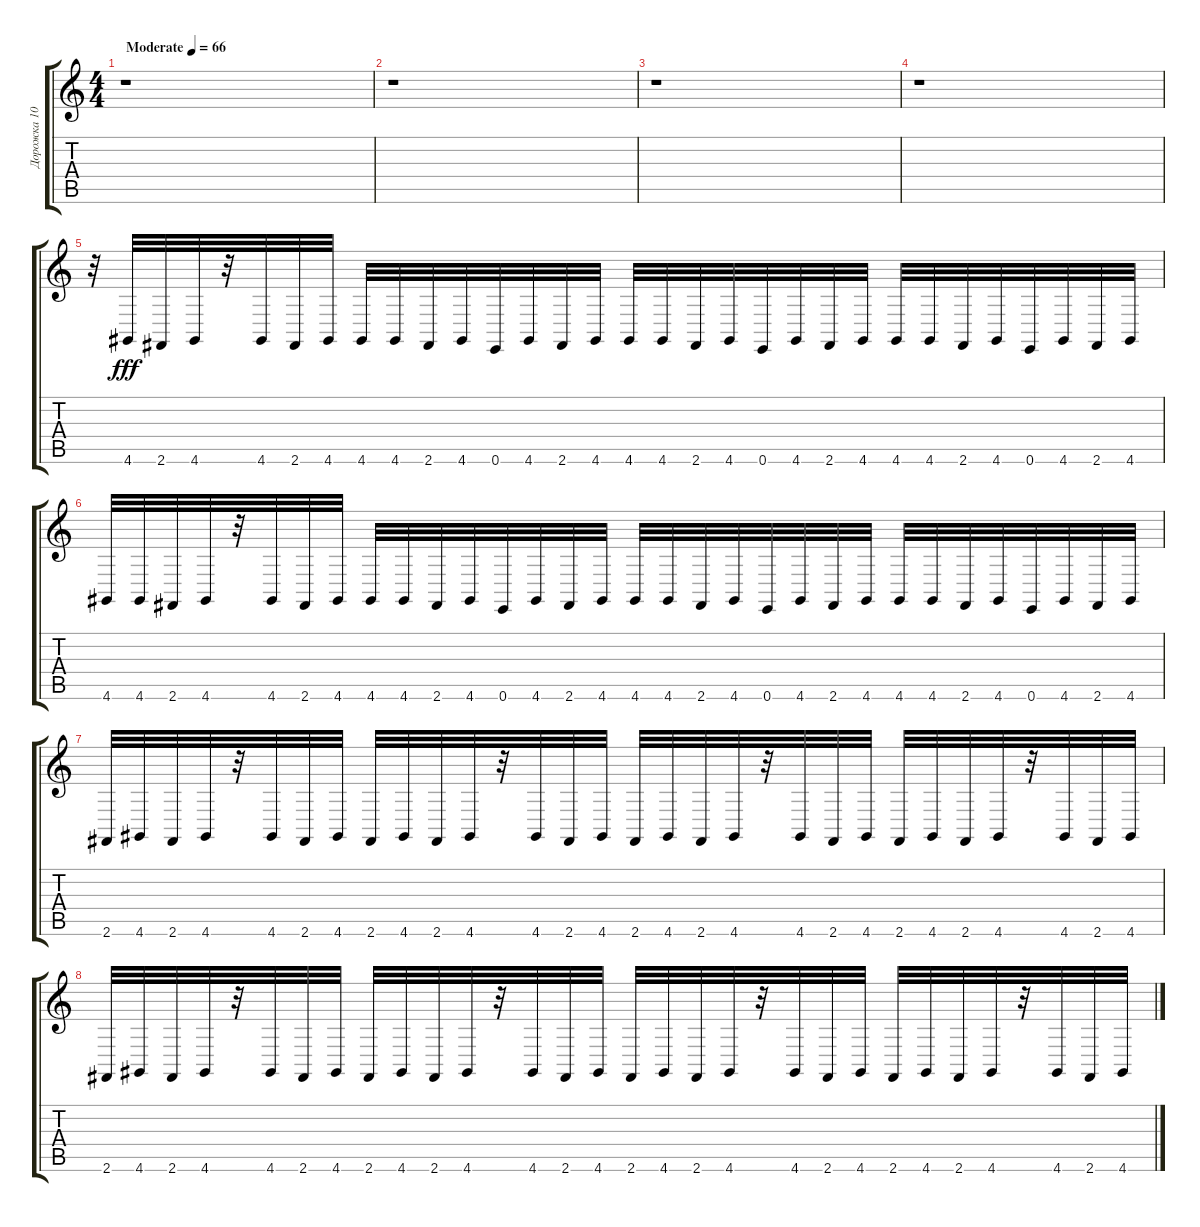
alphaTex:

\track ("Дорожка 10" "Дорожка 10") {instrument acousticgrandpiano}
\staff {score tabs}
\tuning (E4 B3 G3 D3 A2 E2) {hide}
\ts (4 4)
\tempo (66 "Moderate")
\clef g2
\ks c
r.1{dy fff instrument acousticgrandpiano} |
r.1 |
r.1 |
r.1 |
r.32 4.6.32 2.6.32 4.6.32 r.32 4.6.32 2.6.32 4.6.32 4.6.32 4.6.32 2.6.32 4.6.32 0.6.32 4.6.32 2.6.32 4.6.32 4.6.32 4.6.32 2.6.32 4.6.32 0.6.32 4.6.32 2.6.32 4.6.32 4.6.32 4.6.32 2.6.32 4.6.32 0.6.32 4.6.32 2.6.32 4.6.32 |
4.6.32 4.6.32 2.6.32 4.6.32 r.32 4.6.32 2.6.32 4.6.32 4.6.32 4.6.32 2.6.32 4.6.32 0.6.32 4.6.32 2.6.32 4.6.32 4.6.32 4.6.32 2.6.32 4.6.32 0.6.32 4.6.32 2.6.32 4.6.32 4.6.32 4.6.32 2.6.32 4.6.32 0.6.32 4.6.32 2.6.32 4.6.32 |
2.6.32 4.6.32 2.6.32 4.6.32 r.32 4.6.32 2.6.32 4.6.32 2.6.32 4.6.32 2.6.32 4.6.32 r.32 4.6.32 2.6.32 4.6.32 2.6.32 4.6.32 2.6.32 4.6.32 r.32 4.6.32 2.6.32 4.6.32 2.6.32 4.6.32 2.6.32 4.6.32 r.32 4.6.32 2.6.32 4.6.32 |
2.6.32 4.6.32 2.6.32 4.6.32 r.32 4.6.32 2.6.32 4.6.32 2.6.32 4.6.32 2.6.32 4.6.32 r.32 4.6.32 2.6.32 4.6.32 2.6.32 4.6.32 2.6.32 4.6.32 r.32 4.6.32 2.6.32 4.6.32 2.6.32 4.6.32 2.6.32 4.6.32 r.32 4.6.32 2.6.32 4.6.32
